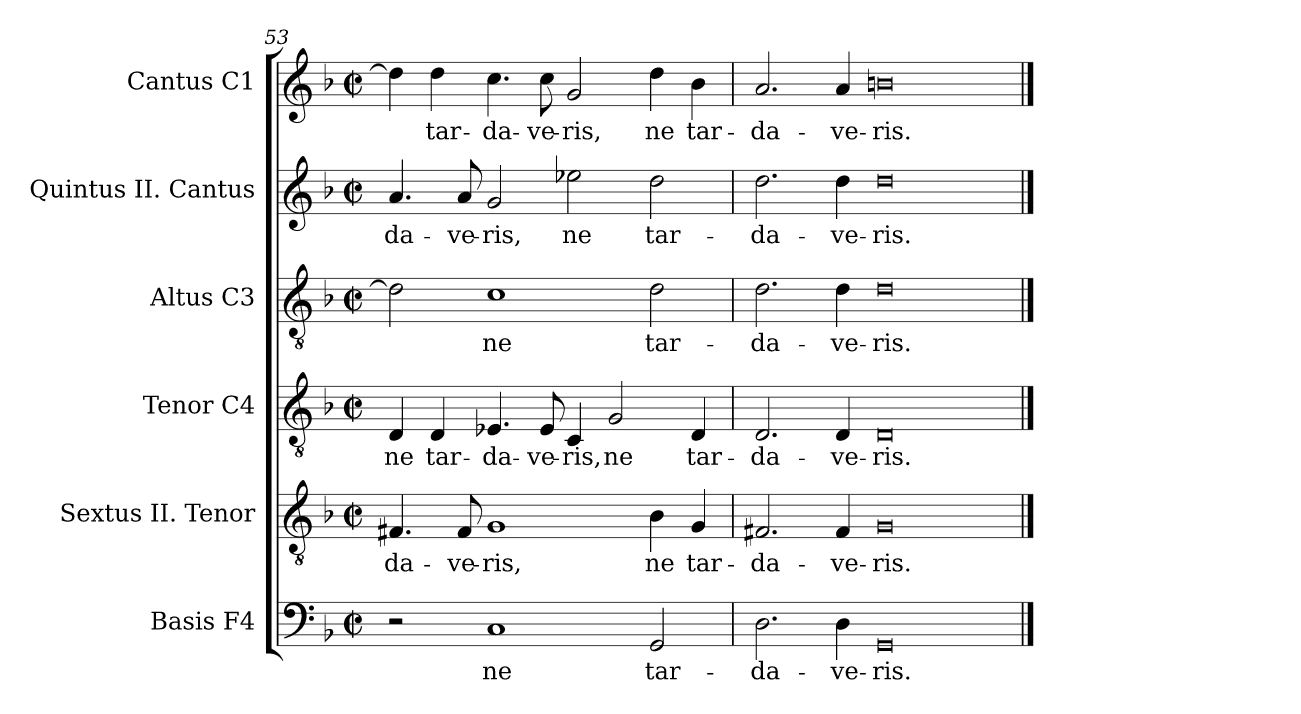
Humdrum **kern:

**kern	**text	**kern	**text	**kern	**text	**kern	**text	**kern	**text	**kern	**text
*part6	*part6	*part5	*part5	*part4	*part4	*part3	*part3	*part2	*part2	*part1	*part1
*staff6	*staff6	*staff5	*staff5	*staff4	*staff4	*staff3	*staff3	*staff2	*staff2	*staff1	*staff1
*I"Basis  F4	*	*I"Sextus  II. Tenor	*	*I"Tenor  C4	*	*I"Altus  C3	*	*I"Quintus  II. Cantus	*	*I"Cantus  C1	*
*I'B	*	*	*	*I'T	*	*I'A	*	*	*	*I'C	*
!!LO:LB:g=z
*clefF4	*	*clefGv2	*	*clefGv2	*	*clefGv2	*	*clefG2	*	*clefG2	*
*k[b-]	*	*k[b-]	*	*k[b-]	*	*k[b-]	*	*k[b-]	*	*k[b-]	*
*F:	*	*F:	*	*F:	*	*F:	*	*F:	*	*F:	*
*M2/2	*	*M2/2	*	*M2/2	*	*M2/2	*	*M2/2	*	*M2/2	*
*met(c|)	*	*met(c|)	*	*met(c|)	*	*met(c|)	*	*met(c|)	*	*met(c|)	*
=53	=53	=53	=53	=53	=53	=53	=53	=53	=53	=53	=53
!	!	!	!LO:LY:b:rj	!	!LO:LY:b:cj	!	!LO:LY:b:cj	!	!LO:LY:b:cj	!	!LO:LY:b:cj
2r	.	4.F#X/	-da-	4D/	ne	2d\]	.	4.a/	-da-	4dd\]	.
!	!	!	!	!	!LO:LY:b:cj	!	!	!	!	!	!LO:LY:b:cj
.	.	.	.	4D/	tar-	.	.	.	.	4dd\	tar-
!	!	!	!LO:LY:b:rj	!	!	!	!	!	!LO:LY:b:cj	!	!
.	.	8F#/	-ve-	.	.	.	.	8a/	-ve-	.	.
!	!LO:LY:b:cj	!	!LO:LY:b:rj	!	!LO:LY:b:cj	!	!LO:LY:b:cj	!	!LO:LY:b:cj	!	!LO:LY:b:cj
1C	ne	1G	-ris,	4.E-X/	-da-	1c	ne	2g/	-ris,	4.cc\	-da-
!	!	!	!	!	!LO:LY:b:cj	!	!	!	!	!	!LO:LY:b:cj
.	.	.	.	8E-/	-ve-	.	.	.	.	8cc\	-ve-
!	!	!	!	!	!LO:LY:b:cj	!	!	!	!LO:LY:b:cj	!	!LO:LY:b:cj
.	.	.	.	4C/	-ris,	.	.	2ee-X\	ne	2g/	-ris,
!	!	!	!	!	!LO:LY:b:cj	!	!	!	!	!	!
.	.	.	.	2G/	ne	.	.	.	.	.	.
!	!LO:LY:b:cj	!	!LO:LY:b:rj	!	!	!	!LO:LY:b:cj	!	!LO:LY:b:cj	!	!LO:LY:b:cj
2GG/	tar-	4B-\	ne	.	.	2d\	tar-	2dd\	tar-	4dd\	ne
!	!	!	!LO:LY:b:rj	!	!LO:LY:b:cj	!	!	!	!	!	!LO:LY:b:cj
.	.	4G/	tar-	4D/	tar-	.	.	.	.	4b-\	tar-
=54	=54	=54	=54	=54	=54	=54	=54	=54	=54	=54	=54
!	!LO:LY:b:cj	!	!LO:LY:b:rj	!	!LO:LY:b:cj	!	!LO:LY:b:cj	!	!LO:LY:b:cj	!	!LO:LY:b:cj
2.D\	-da-	2.F#X/	-da-	2.D/	-da-	2.d\	-da-	2.dd\	-da-	2.a/	-da-
!	!LO:LY:b:cj	!	!LO:LY:b:rj	!	!LO:LY:b:cj	!	!LO:LY:b:cj	!	!LO:LY:b:cj	!	!LO:LY:b:cj
4D\	-ve-	4F#/	-ve-	4D/	-ve-	4d\	-ve-	4dd\	-ve-	4a/	-ve-
!	!LO:LY:b:cj	!	!LO:LY:b:rj	!	!LO:LY:b:cj	!	!LO:LY:b:cj	!	!LO:LY:b:cj	!	!LO:LY:b:cj
0GG	-ris.	0G	-ris.	0D	-ris.	0d	-ris.	0dd	-ris.	0bn	-ris.
==	==	==	==	==	==	==	==	==	==	==	==
*-	*-	*-	*-	*-	*-	*-	*-	*-	*-	*-	*-
